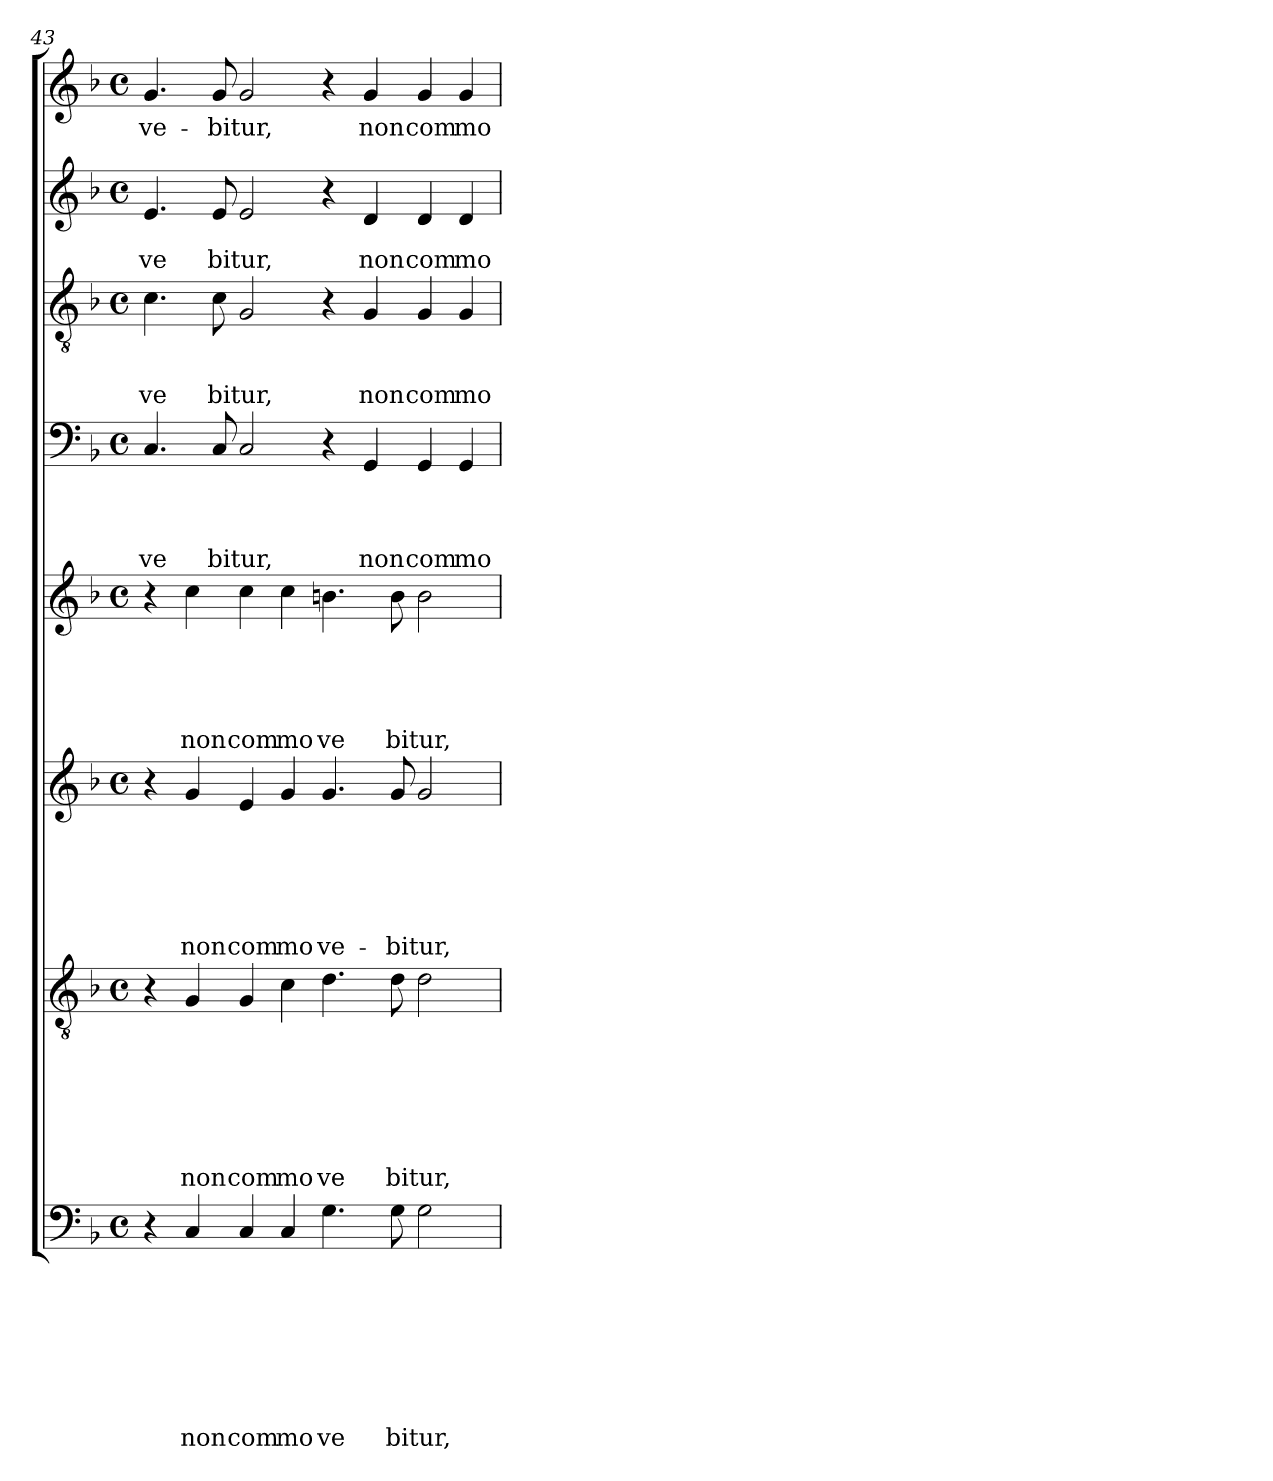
**kern	**text	**text	**text	**text	**text	**text	**text	**text	**kern	**text	**text	**text	**text	**text	**text	**text	**kern	**text	**text	**text	**text	**text	**text	**kern	**text	**text	**text	**text	**text	**kern	**text	**text	**text	**text	**kern	**text	**text	**text	**kern	**text	**text	**kern	**text
*part8	*part8	*part8	*part8	*part8	*part8	*part8	*part8	*part8	*part7	*part7	*part7	*part7	*part7	*part7	*part7	*part7	*part6	*part6	*part6	*part6	*part6	*part6	*part6	*part5	*part5	*part5	*part5	*part5	*part5	*part4	*part4	*part4	*part4	*part4	*part3	*part3	*part3	*part3	*part2	*part2	*part2	*part1	*part1
*staff8	*staff8	*staff8	*staff8	*staff8	*staff8	*staff8	*staff8	*staff8	*staff7	*staff7	*staff7	*staff7	*staff7	*staff7	*staff7	*staff7	*staff6	*staff6	*staff6	*staff6	*staff6	*staff6	*staff6	*staff5	*staff5	*staff5	*staff5	*staff5	*staff5	*staff4	*staff4	*staff4	*staff4	*staff4	*staff3	*staff3	*staff3	*staff3	*staff2	*staff2	*staff2	*staff1	*staff1
!!LO:PB:g=z
*clefF4	*	*	*	*	*	*	*	*	*clefGv2	*	*	*	*	*	*	*	*clefG2	*	*	*	*	*	*	*clefG2	*	*	*	*	*	*clefF4	*	*	*	*	*clefGv2	*	*	*	*clefG2	*	*	*clefG2	*
*k[b-]	*	*	*	*	*	*	*	*	*k[b-]	*	*	*	*	*	*	*	*k[b-]	*	*	*	*	*	*	*k[b-]	*	*	*	*	*	*k[b-]	*	*	*	*	*k[b-]	*	*	*	*k[b-]	*	*	*k[b-]	*
*F:	*	*	*	*	*	*	*	*	*F:	*	*	*	*	*	*	*	*F:	*	*	*	*	*	*	*F:	*	*	*	*	*	*F:	*	*	*	*	*F:	*	*	*	*F:	*	*	*F:	*
*M4/4	*	*	*	*	*	*	*	*	*M4/4	*	*	*	*	*	*	*	*M4/4	*	*	*	*	*	*	*M4/4	*	*	*	*	*	*M4/4	*	*	*	*	*M4/4	*	*	*	*M4/4	*	*	*M4/4	*
*met(c)	*	*	*	*	*	*	*	*	*met(c)	*	*	*	*	*	*	*	*met(c)	*	*	*	*	*	*	*met(c)	*	*	*	*	*	*met(c)	*	*	*	*	*met(c)	*	*	*	*met(c)	*	*	*met(c)	*
=43	=43	=43	=43	=43	=43	=43	=43	=43	=43	=43	=43	=43	=43	=43	=43	=43	=43	=43	=43	=43	=43	=43	=43	=43	=43	=43	=43	=43	=43	=43	=43	=43	=43	=43	=43	=43	=43	=43	=43	=43	=43	=43	=43
!	!	!	!	!	!	!	!	!	!	!	!	!	!	!	!	!	!	!	!	!	!	!	!	!	!	!	!	!	!	!	!	!	!	!LO:LY:b	!	!	!	!LO:LY:b	!	!	!LO:LY:b	!	!LO:LY:b
4r	.	.	.	.	.	.	.	.	4r	.	.	.	.	.	.	.	4r	.	.	.	.	.	.	4r	.	.	.	.	.	4.C/	.	.	.	ve	4.c\	.	.	ve	4.e/	.	-ve	4.g/	-ve-
!	!	!	!	!	!	!	!	!LO:LY:b	!	!	!	!	!	!	!	!LO:LY:b	!	!	!	!	!	!	!LO:LY:b	!	!	!	!	!	!LO:LY:b	!	!	!	!	!	!	!	!	!	!	!	!	!	!
4C/	.	.	.	.	.	.	.	non	4G/	.	.	.	.	.	.	non	4g/	.	.	.	.	.	non	4cc\	.	.	.	.	non	.	.	.	.	.	.	.	.	.	.	.	.	.	.
!	!	!	!	!	!	!	!	!	!	!	!	!	!	!	!	!	!	!	!	!	!	!	!	!	!	!	!	!	!	!	!	!	!	!LO:LY:b	!	!	!	!LO:LY:b	!	!	!LO:LY:b	!	!LO:LY:b
.	.	.	.	.	.	.	.	.	.	.	.	.	.	.	.	.	.	.	.	.	.	.	.	.	.	.	.	.	.	8C/	.	.	.	bitur,	8c\	.	.	bitur,	8e/	.	bitur,	8g/	-bitur,
!	!	!	!	!	!	!	!	!LO:LY:b	!	!	!	!	!	!	!	!LO:LY:b	!	!	!	!	!	!	!LO:LY:b	!	!	!	!	!	!LO:LY:b	!	!	!	!	!	!	!	!	!	!	!	!	!	!
4C/	.	.	.	.	.	.	.	com	4G/	.	.	.	.	.	.	com	4e/	.	.	.	.	.	com	4cc\	.	.	.	.	com	2C/	.	.	.	.	2G/	.	.	.	2e/	.	.	2g/	.
!	!	!	!	!	!	!	!	!LO:LY:b	!	!	!	!	!	!	!	!LO:LY:b	!	!	!	!	!	!	!LO:LY:b	!	!	!	!	!	!LO:LY:b	!	!	!	!	!	!	!	!	!	!	!	!	!	!
4C/	.	.	.	.	.	.	.	mo	4c\	.	.	.	.	.	.	mo	4g/	.	.	.	.	.	mo	4cc\	.	.	.	.	mo	.	.	.	.	.	.	.	.	.	.	.	.	.	.
!	!	!	!	!	!	!	!	!LO:LY:b	!	!	!	!	!	!	!	!LO:LY:b	!	!	!	!	!	!	!LO:LY:b	!	!	!	!	!	!LO:LY:b	!	!	!	!	!	!	!	!	!	!	!	!	!	!
4.G\	.	.	.	.	.	.	.	ve	4.d\	.	.	.	.	.	.	ve	4.g/	.	.	.	.	.	ve-	4.bn\	.	.	.	.	ve	4r	.	.	.	.	4r	.	.	.	4r	.	.	4r	.
!	!	!	!	!	!	!	!	!	!	!	!	!	!	!	!	!	!	!	!	!	!	!	!	!	!	!	!	!	!	!	!	!	!	!LO:LY:b	!	!	!	!LO:LY:b	!	!	!LO:LY:b	!	!LO:LY:b
.	.	.	.	.	.	.	.	.	.	.	.	.	.	.	.	.	.	.	.	.	.	.	.	.	.	.	.	.	.	4GG/	.	.	.	non	4G/	.	.	non	4d/	.	non	4g/	non
!	!	!	!	!	!	!	!	!LO:LY:b	!	!	!	!	!	!	!	!LO:LY:b	!	!	!	!	!	!	!LO:LY:b	!	!	!	!	!	!LO:LY:b	!	!	!	!	!	!	!	!	!	!	!	!	!	!
8G\	.	.	.	.	.	.	.	bitur,	8d\	.	.	.	.	.	.	bitur,	8g/	.	.	.	.	.	-bitur,	8b\	.	.	.	.	bitur,	.	.	.	.	.	.	.	.	.	.	.	.	.	.
!	!	!	!	!	!	!	!	!	!	!	!	!	!	!	!	!	!	!	!	!	!	!	!	!	!	!	!	!	!	!	!	!	!	!LO:LY:b	!	!	!	!LO:LY:b	!	!	!LO:LY:b	!	!LO:LY:b
2G\	.	.	.	.	.	.	.	.	2d\	.	.	.	.	.	.	.	2g/	.	.	.	.	.	.	2b\	.	.	.	.	.	4GG/	.	.	.	com	4G/	.	.	com	4d/	.	com	4g/	com
!	!	!	!	!	!	!	!	!	!	!	!	!	!	!	!	!	!	!	!	!	!	!	!	!	!	!	!	!	!	!	!	!	!	!LO:LY:b	!	!	!	!LO:LY:b	!	!	!LO:LY:b	!	!LO:LY:b
.	.	.	.	.	.	.	.	.	.	.	.	.	.	.	.	.	.	.	.	.	.	.	.	.	.	.	.	.	.	4GG/	.	.	.	mo	4G/	.	.	mo	4d/	.	mo	4g/	mo-
=	=	=	=	=	=	=	=	=	=	=	=	=	=	=	=	=	=	=	=	=	=	=	=	=	=	=	=	=	=	=	=	=	=	=	=	=	=	=	=	=	=	=	=
*-	*-	*-	*-	*-	*-	*-	*-	*-	*-	*-	*-	*-	*-	*-	*-	*-	*-	*-	*-	*-	*-	*-	*-	*-	*-	*-	*-	*-	*-	*-	*-	*-	*-	*-	*-	*-	*-	*-	*-	*-	*-	*-	*-
